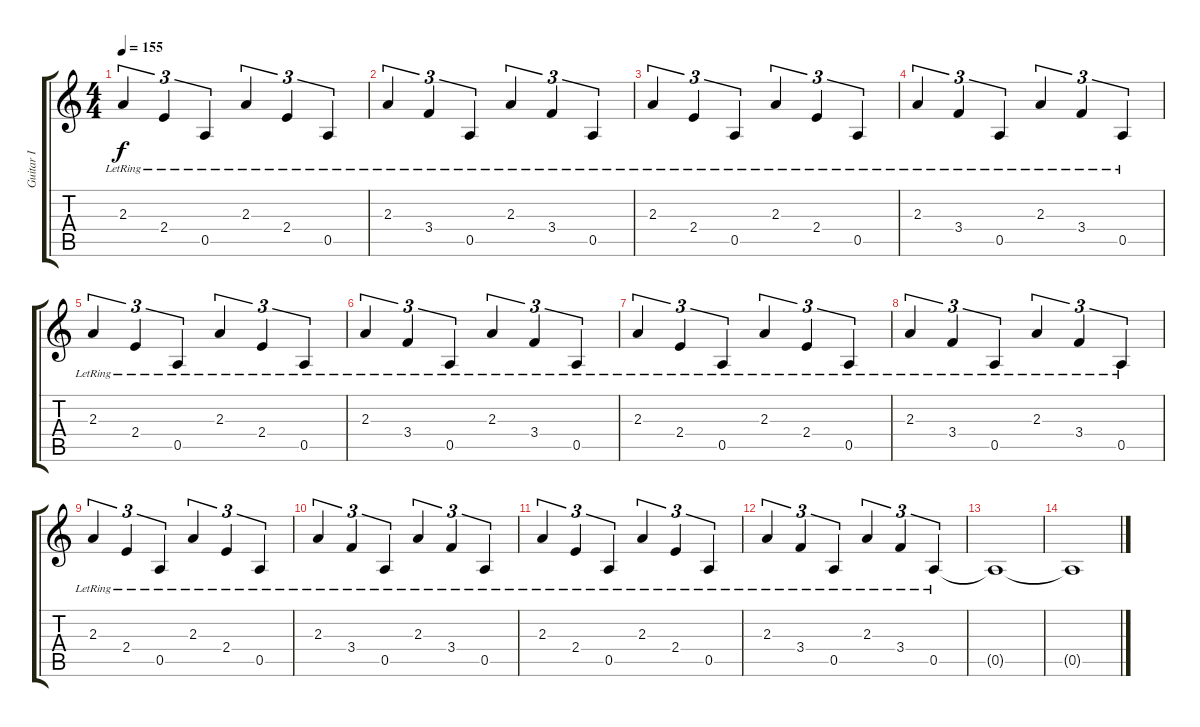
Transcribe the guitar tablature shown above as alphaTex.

\track ("Guitar I" "Guitar I") {instrument acousticguitarsteel}
\staff {score tabs}
\tuning (E4 B3 G3 D3 A2 E2) {hide}
\ts (4 4)
\tempo 155
\clef g2
\ks c
2.3{lr}.4{tu (3 2) dy f} 2.4{lr}.4{tu (3 2)} 0.5{lr}.4{tu (3 2)} 2.3{lr}.4{tu (3 2)} 2.4{lr}.4{tu (3 2)} 0.5{lr}.4{tu (3 2)} |
2.3{lr}.4{tu (3 2)} 3.4{lr}.4{tu (3 2)} 0.5{lr}.4{tu (3 2)} 2.3{lr}.4{tu (3 2)} 3.4{lr}.4{tu (3 2)} 0.5{lr}.4{tu (3 2)} |
2.3{lr}.4{tu (3 2)} 2.4{lr}.4{tu (3 2)} 0.5{lr}.4{tu (3 2)} 2.3{lr}.4{tu (3 2)} 2.4{lr}.4{tu (3 2)} 0.5{lr}.4{tu (3 2)} |
2.3{lr}.4{tu (3 2)} 3.4{lr}.4{tu (3 2)} 0.5{lr}.4{tu (3 2)} 2.3{lr}.4{tu (3 2)} 3.4{lr}.4{tu (3 2)} 0.5{lr}.4{tu (3 2)} |
2.3{lr}.4{tu (3 2)} 2.4{lr}.4{tu (3 2)} 0.5{lr}.4{tu (3 2)} 2.3{lr}.4{tu (3 2)} 2.4{lr}.4{tu (3 2)} 0.5{lr}.4{tu (3 2)} |
2.3{lr}.4{tu (3 2)} 3.4{lr}.4{tu (3 2)} 0.5{lr}.4{tu (3 2)} 2.3{lr}.4{tu (3 2)} 3.4{lr}.4{tu (3 2)} 0.5{lr}.4{tu (3 2)} |
2.3{lr}.4{tu (3 2)} 2.4{lr}.4{tu (3 2)} 0.5{lr}.4{tu (3 2)} 2.3{lr}.4{tu (3 2)} 2.4{lr}.4{tu (3 2)} 0.5{lr}.4{tu (3 2)} |
2.3{lr}.4{tu (3 2)} 3.4{lr}.4{tu (3 2)} 0.5{lr}.4{tu (3 2)} 2.3{lr}.4{tu (3 2)} 3.4{lr}.4{tu (3 2)} 0.5{lr}.4{tu (3 2)} |
2.3{lr}.4{tu (3 2)} 2.4{lr}.4{tu (3 2)} 0.5{lr}.4{tu (3 2)} 2.3{lr}.4{tu (3 2)} 2.4{lr}.4{tu (3 2)} 0.5{lr}.4{tu (3 2)} |
2.3{lr}.4{tu (3 2)} 3.4{lr}.4{tu (3 2)} 0.5{lr}.4{tu (3 2)} 2.3{lr}.4{tu (3 2)} 3.4{lr}.4{tu (3 2)} 0.5{lr}.4{tu (3 2)} |
2.3{lr}.4{tu (3 2)} 2.4{lr}.4{tu (3 2)} 0.5{lr}.4{tu (3 2)} 2.3{lr}.4{tu (3 2)} 2.4{lr}.4{tu (3 2)} 0.5{lr}.4{tu (3 2)} |
2.3{lr}.4{tu (3 2)} 3.4{lr}.4{tu (3 2)} 0.5{lr}.4{tu (3 2)} 2.3{lr}.4{tu (3 2)} 3.4{lr}.4{tu (3 2)} 0.5{lr}.4{tu (3 2)} |
0.5{t}.1 |
0.5{t}.1
